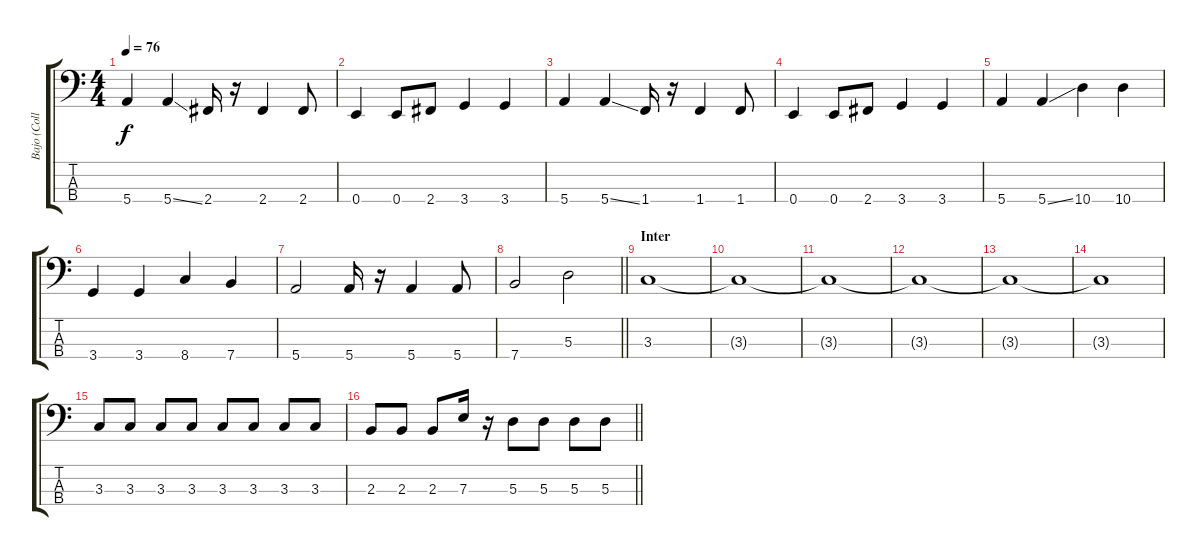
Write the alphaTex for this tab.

\track ("Bajo (Collin Greenwood)" "Bajo (Coll") {instrument electricbassfinger}
\staff {score tabs}
\tuning (G2 D2 A1 E1) {hide}
\ts (4 4)
\tempo 76
\clef f4
\ks c
5.4.4{dy f} 5.4{ss}.4 2.4.16 r.16 2.4.4 2.4.8 |
0.4.4 0.4.8 2.4.8 3.4.4 3.4.4 |
5.4.4 5.4{ss}.4 1.4.16 r.16 1.4.4 1.4.8 |
0.4.4 0.4.8 2.4.8 3.4.4 3.4.4 |
5.4.4 5.4{ss}.4 10.4.4 10.4.4 |
3.4.4 3.4.4 8.4.4 7.4.4 |
5.4.2 5.4.16 r.16 5.4.4 5.4.8 |
\barLineRight lightlight
7.4.2 5.3.2 |
\section ("" "Inter ")
3.3.1 |
3.3{t}.1 |
3.3{t}.1 |
3.3{t}.1 |
3.3{t}.1 |
3.3{t}.1 |
3.3.8 3.3.8 3.3.8 3.3.8 3.3.8 3.3.8 3.3.8 3.3.8 |
\barLineRight lightlight
2.3.8 2.3.8 2.3.8 7.3.16 r.16 5.3.8 5.3.8 5.3.8 5.3.8
